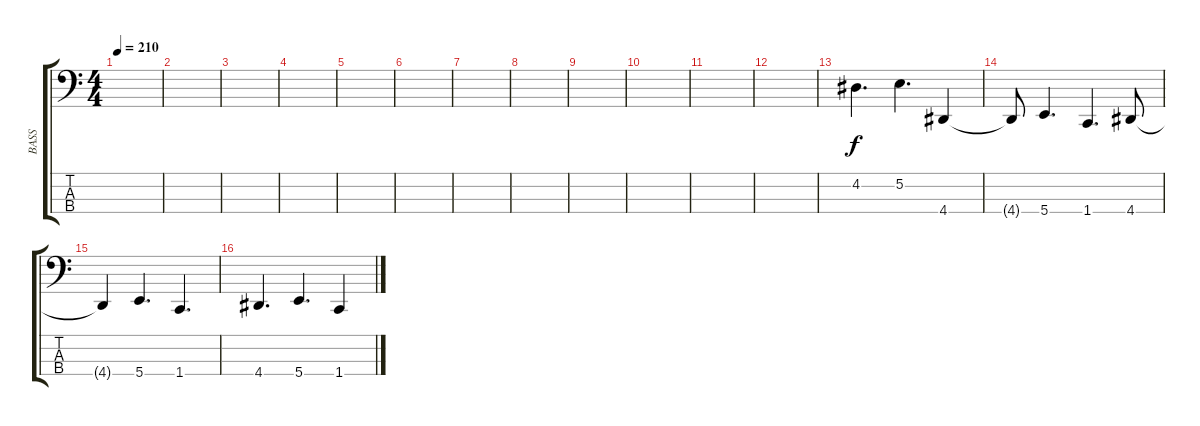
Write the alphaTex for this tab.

\track ("BASS" "BASS") {instrument electricbassfinger}
\staff {score tabs}
\tuning (E2 B1 Gb1 B0) {hide}
\ts (4 4)
\tempo 210
\clef f4
\ks c
|
|
|
|
|
|
|
|
|
|
|
|
4.2.4{d} 5.2.4{d} 4.4.4 |
4.4{t}.8 5.4.4{d} 1.4.4{d} 4.4.8 |
4.4{t}.4 5.4.4{d} 1.4.4{d} |
4.4.4{d} 5.4.4{d} 1.4.4
